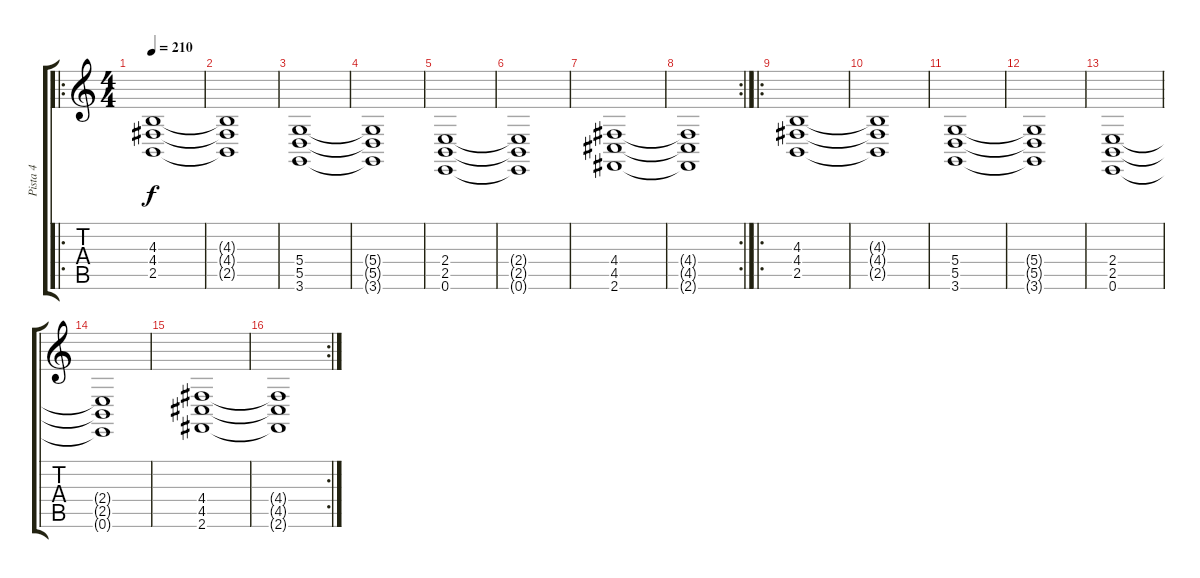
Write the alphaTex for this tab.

\track ("Pista 4" "Pista 4") {instrument synthstrings1}
\staff {score tabs}
\tuning (E4 B3 G3 D3 A2 E2) {hide}
\ro
\ts (4 4)
\tempo 210
\clef g2
\ks c
(4.3 4.4 2.5).1{dy f instrument synthstrings1} |
(4.3{t} 4.4{t} 2.5{t}).1 |
(5.4 5.5 3.6).1 |
(5.4{t} 5.5{t} 3.6{t}).1 |
(2.4 2.5 0.6).1 |
(2.4{t} 2.5{t} 0.6{t}).1 |
(4.4 4.5 2.6).1 |
\rc 2
(4.4{t} 4.5{t} 2.6{t}).1 |
\ro
(4.3 4.4 2.5).1 |
(4.3{t} 4.4{t} 2.5{t}).1 |
(5.4 5.5 3.6).1 |
(5.4{t} 5.5{t} 3.6{t}).1 |
(2.4 2.5 0.6).1 |
(2.4{t} 2.5{t} 0.6{t}).1 |
(4.4 4.5 2.6).1 |
\rc 2
(4.4{t} 4.5{t} 2.6{t}).1
